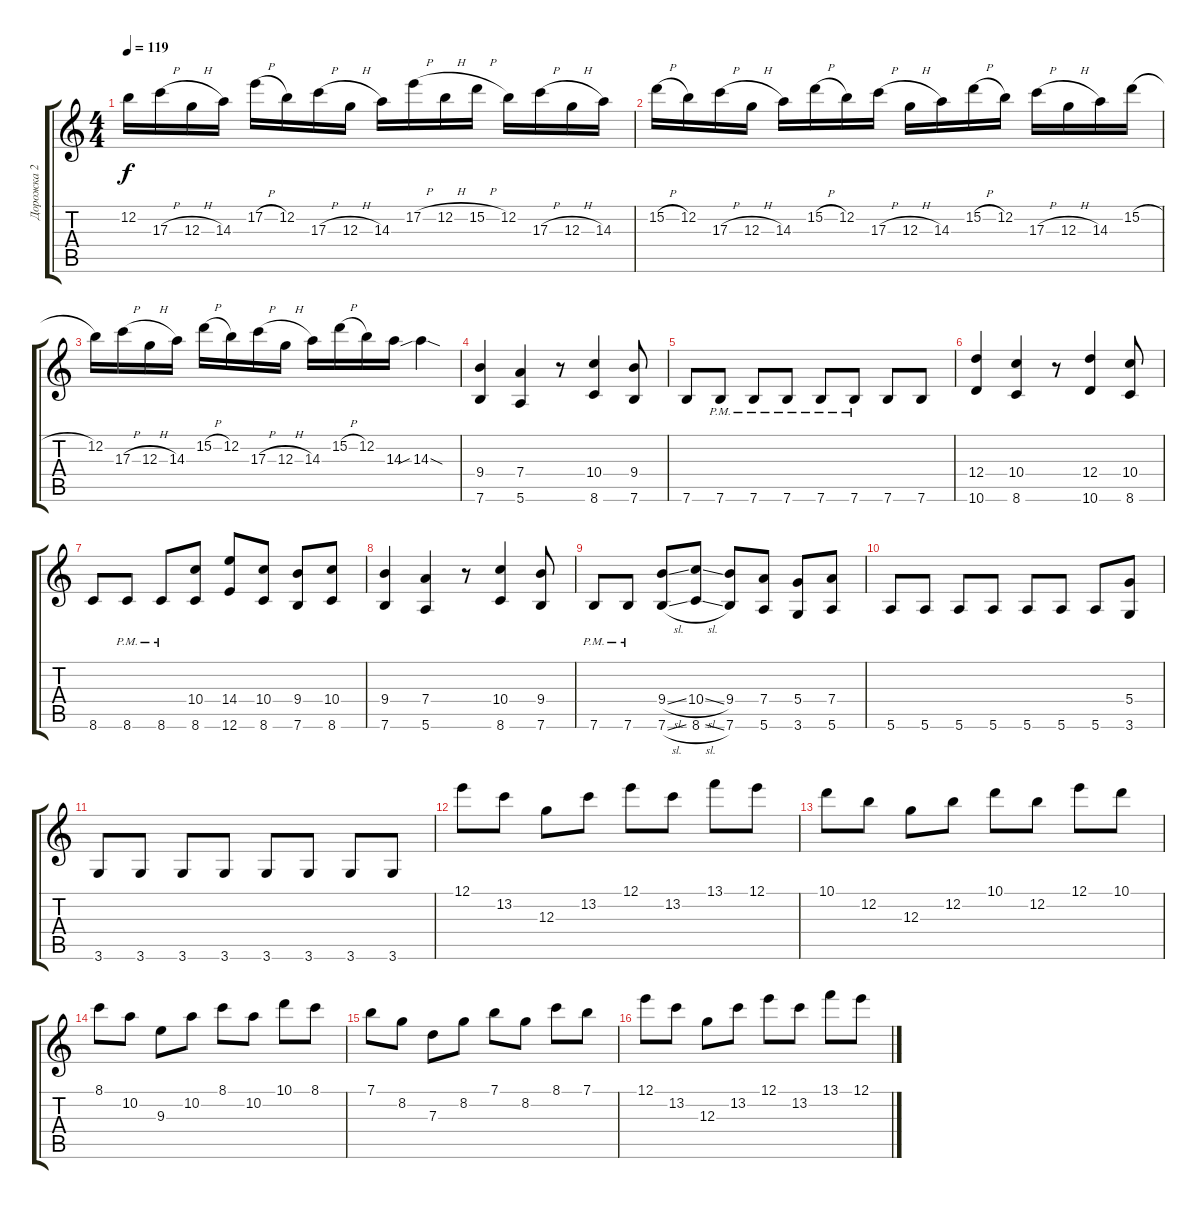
\track ("Дорожка 2" "Дорожка 2") {instrument distortionguitar}
\staff {score tabs}
\tuning (E4 B3 G3 D3 A2 E2) {hide}
\ts (4 4)
\tempo 119
\clef g2
\ks c
12.2.16{dy f} 17.3{h}.16 12.3{h}.16 14.3.16 17.2{h}.16 12.2.16 17.3{h}.16 12.3{h}.16 14.3.16 17.2{h}.16 12.2{h}.16 15.2{h}.16 12.2.16 17.3{h}.16 12.3{h}.16 14.3.16 |
15.2{h}.16 12.2.16 17.3{h}.16 12.3{h}.16 14.3.16 15.2{h}.16 12.2.16 17.3{h}.16 12.3{h}.16 14.3.16 15.2{h}.16 12.2.16 17.3{h}.16 12.3{h}.16 14.3.16 15.2{h}.16 |
12.2.16 17.3{h}.16 12.3{h}.16 14.3.16 15.2{h}.16 12.2.16 17.3{h}.16 12.3{h}.16 14.3.16 15.2{h}.16 12.2.16 14.3.16 14.3{sib sod}.4 |
(9.4 7.6).4 (7.4 5.6).4 r.8 (10.4 8.6).4 (9.4 7.6).8 |
7.6.8 7.6{pm}.8 7.6{pm}.8 7.6{pm}.8 7.6{pm}.8 7.6{pm}.8 7.6.8 7.6.8 |
(12.4 10.6).4 (10.4 8.6).4 r.8 (12.4 10.6).4 (10.4 8.6).8 |
8.6.8 8.6{pm}.8 8.6{pm}.8 (10.4 8.6).8 (14.4 12.6).8 (10.4 8.6).8 (9.4 7.6).8 (10.4 8.6).8 |
(9.4 7.6).4 (7.4 5.6).4 r.8 (10.4 8.6).4 (9.4 7.6).8 |
7.6{pm}.8 7.6{pm}.8 (9.4{sl} 7.6{sl}).8 (10.4{sl} 8.6{sl}).8 (9.4 7.6).8 (7.4 5.6).8 (5.4 3.6).8 (7.4 5.6).8 |
5.6.8 5.6.8 5.6.8 5.6.8 5.6.8 5.6.8 5.6.8 (5.4 3.6).8 |
3.6.8 3.6.8 3.6.8 3.6.8 3.6.8 3.6.8 3.6.8 3.6.8 |
12.1.8 13.2.8 12.3.8 13.2.8 12.1.8 13.2.8 13.1.8 12.1.8 |
10.1.8 12.2.8 12.3.8 12.2.8 10.1.8 12.2.8 12.1.8 10.1.8 |
8.1.8 10.2.8 9.3.8 10.2.8 8.1.8 10.2.8 10.1.8 8.1.8 |
7.1.8 8.2.8 7.3.8 8.2.8 7.1.8 8.2.8 8.1.8 7.1.8 |
12.1.8 13.2.8 12.3.8 13.2.8 12.1.8 13.2.8 13.1.8 12.1.8
